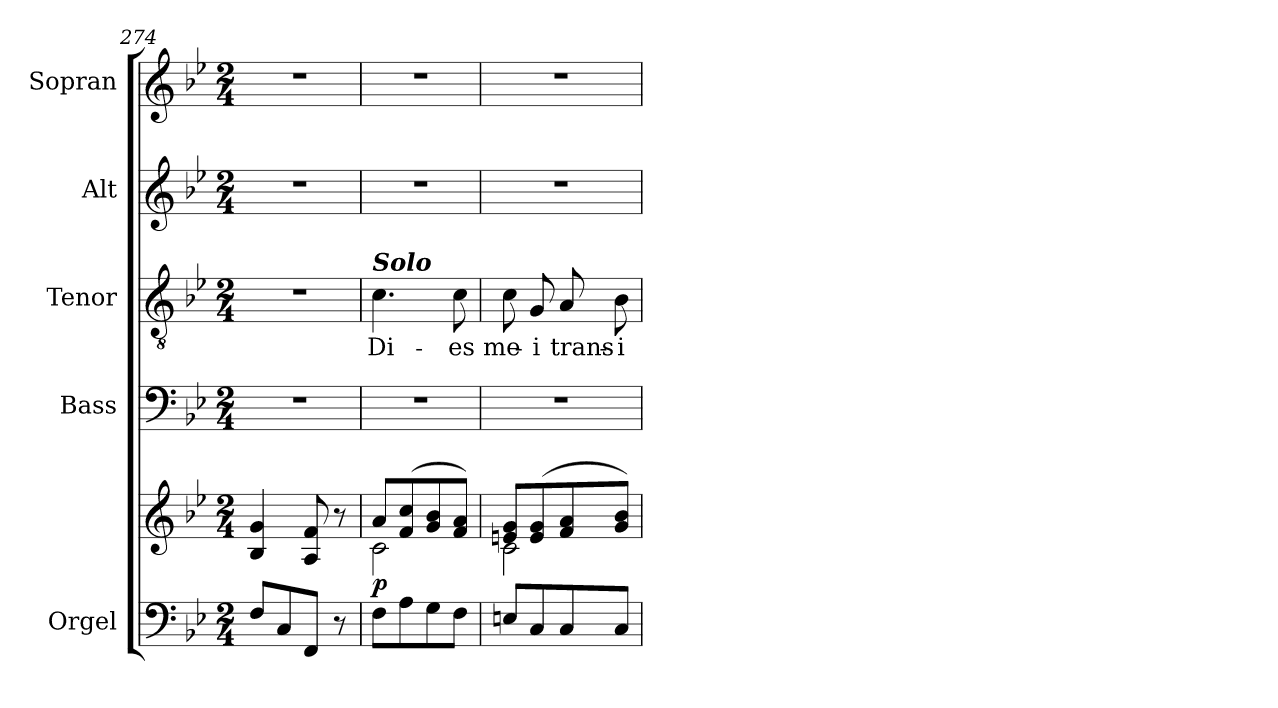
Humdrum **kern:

**kern	**kern	**dynam	**kern	**kern	**text	**kern	**kern
*part5	*part5	*part5	*part4	*part3	*part3	*part2	*part1
*staff6	*staff5	*staff5/6	*staff4	*staff3	*staff3	*staff2	*staff1
*I"Orgel	*	*	*I"Bass	*I"Tenor	*	*I"Alt	*I"Sopran
*I'Org.	*	*	*I'B.	*I'T.	*	*I'A.	*I'S.
!!LO:PB:g=z
*clefF4	*clefG2	*	*clefF4	*clefGv2	*	*clefG2	*clefG2
*k[b-e-]	*k[b-e-]	*	*k[b-e-]	*k[b-e-]	*	*k[b-e-]	*k[b-e-]
*B-:	*B-:	*	*B-:	*B-:	*	*B-:	*B-:
*M2/4	*M2/4	*	*M2/4	*M2/4	*	*M2/4	*M2/4
=274	=274	=274	=274	=274	=274	=274	=274
8F/L	4B-/ 4g/	.	2r	2r	.	2r	2r
8C/	.	.	.	.	.	.	.
8FF/J	8A/ 8f/	.	.	.	.	.	.
8r	8r	.	.	.	.	.	.
=275	=275	=275	=275	=275	=275	=275	=275
*	*^	*	*	*	*	*	*
!	!	!	!	!	!LO:TX:a:Bi:t=Solo	!	!	!
!	!	!	!LO:DY:b	!	!	!LO:LY:b	!	!
8F\L	8a/L	2c\	p	2r	4.c\	Di-	2r	2r
8A\	(>8f/ 8cc/	.	.	.	.	.	.	.
8G\	8g/ 8b-/	.	.	.	.	.	.	.
!	!	!	!	!	!	!LO:LY:b	!	!
8F\J	8f/ 8a/J)	.	.	.	8c\	-es	.	.
=276	=276	=276	=276	=276	=276	=276	=276	=276
!	!	!	!	!	!	!LO:LY:b	!	!
8En/L	8en/ 8g/L	2c\	.	2r	8c\	me-	2r	2r
!	!	!	!	!	!	!LO:LY:b	!	!
8C/	(>8e/ 8g/	.	.	.	8G/	-i	.	.
!	!	!	!	!	!	!LO:LY:b	!	!
8C/	8f/ 8a/	.	.	.	8A/	trans-	.	.
!	!	!	!	!	!	!LO:LY:b	!	!
8C/J	8g/ 8b-/J)	.	.	.	8B-\	-i-	.	.
*	*v	*v	*	*	*	*	*	*
=	=	=	=	=	=	=	=
*-	*-	*-	*-	*-	*-	*-	*-
